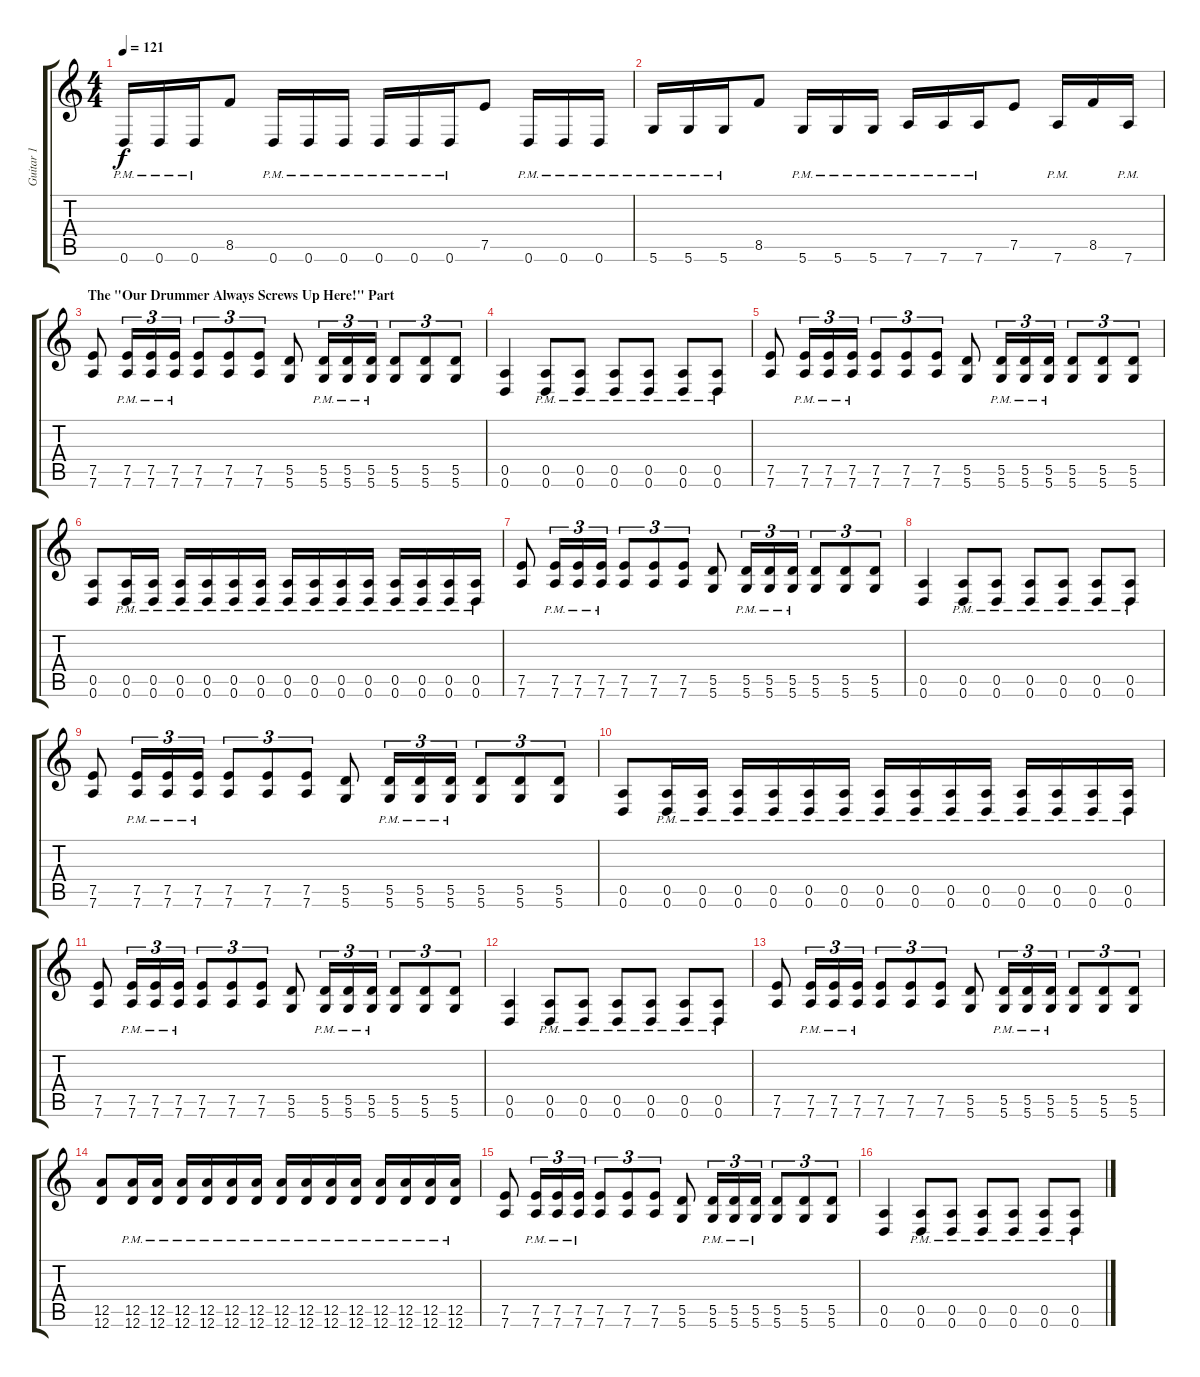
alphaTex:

\track ("Guitar 1" "Guitar 1") {instrument distortionguitar}
\staff {score tabs}
\tuning (E4 B3 G3 D3 A2 D2) {hide}
\ts (4 4)
\tempo 121
\clef g2
\ks c
0.6{pm}.16{dy f} 0.6{pm}.16 0.6{pm}.16 8.5.8 0.6{pm}.16 0.6{pm}.16 0.6{pm}.16 0.6{pm}.16 0.6{pm}.16 0.6{pm}.16 7.5.8 0.6{pm}.16 0.6{pm}.16 0.6{pm}.16 |
5.6{pm}.16 5.6{pm}.16 5.6{pm}.16 8.5.8 5.6{pm}.16 5.6{pm}.16 5.6{pm}.16 7.6{pm}.16 7.6{pm}.16 7.6{pm}.16 7.5.8 7.6{pm}.16 8.5.16 7.6{pm}.16 |
\section ("" "The \"Our Drummer Always Screws Up Here!\" Part")
(7.5 7.6).8 (7.5{pm} 7.6{pm}).16{tu (3 2)} (7.5{pm} 7.6{pm}).16{tu (3 2)} (7.5{pm} 7.6{pm}).16{tu (3 2)} (7.5 7.6).8{tu (3 2)} (7.5 7.6).8{tu (3 2)} (7.5 7.6).8{tu (3 2)} (5.5 5.6).8 (5.5{pm} 5.6{pm}).16{tu (3 2)} (5.5{pm} 5.6{pm}).16{tu (3 2)} (5.5{pm} 5.6{pm}).16{tu (3 2)} (5.5 5.6).8{tu (3 2)} (5.5 5.6).8{tu (3 2)} (5.5 5.6).8{tu (3 2)} |
(0.5 0.6).4 (0.5{pm} 0.6{pm}).8 (0.5{pm} 0.6{pm}).8 (0.5{pm} 0.6{pm}).8 (0.5{pm} 0.6{pm}).8 (0.5{pm} 0.6{pm}).8 (0.5{pm} 0.6{pm}).8 |
(7.5 7.6).8 (7.5{pm} 7.6{pm}).16{tu (3 2)} (7.5{pm} 7.6{pm}).16{tu (3 2)} (7.5{pm} 7.6{pm}).16{tu (3 2)} (7.5 7.6).8{tu (3 2)} (7.5 7.6).8{tu (3 2)} (7.5 7.6).8{tu (3 2)} (5.5 5.6).8 (5.5{pm} 5.6{pm}).16{tu (3 2)} (5.5{pm} 5.6{pm}).16{tu (3 2)} (5.5{pm} 5.6{pm}).16{tu (3 2)} (5.5 5.6).8{tu (3 2)} (5.5 5.6).8{tu (3 2)} (5.5 5.6).8{tu (3 2)} |
(0.5 0.6).8 (0.5{pm} 0.6{pm}).16 (0.5{pm} 0.6{pm}).16 (0.5{pm} 0.6{pm}).16 (0.5{pm} 0.6{pm}).16 (0.5{pm} 0.6{pm}).16 (0.5{pm} 0.6{pm}).16 (0.5{pm} 0.6{pm}).16 (0.5{pm} 0.6{pm}).16 (0.5{pm} 0.6{pm}).16 (0.5{pm} 0.6{pm}).16 (0.5{pm} 0.6{pm}).16 (0.5{pm} 0.6{pm}).16 (0.5{pm} 0.6{pm}).16 (0.5{pm} 0.6{pm}).16 |
(7.5 7.6).8 (7.5{pm} 7.6{pm}).16{tu (3 2)} (7.5{pm} 7.6{pm}).16{tu (3 2)} (7.5{pm} 7.6{pm}).16{tu (3 2)} (7.5 7.6).8{tu (3 2)} (7.5 7.6).8{tu (3 2)} (7.5 7.6).8{tu (3 2)} (5.5 5.6).8 (5.5{pm} 5.6{pm}).16{tu (3 2)} (5.5{pm} 5.6{pm}).16{tu (3 2)} (5.5{pm} 5.6{pm}).16{tu (3 2)} (5.5 5.6).8{tu (3 2)} (5.5 5.6).8{tu (3 2)} (5.5 5.6).8{tu (3 2)} |
(0.5 0.6).4 (0.5{pm} 0.6{pm}).8 (0.5{pm} 0.6{pm}).8 (0.5{pm} 0.6{pm}).8 (0.5{pm} 0.6{pm}).8 (0.5{pm} 0.6{pm}).8 (0.5{pm} 0.6{pm}).8 |
(7.5 7.6).8 (7.5{pm} 7.6{pm}).16{tu (3 2)} (7.5{pm} 7.6{pm}).16{tu (3 2)} (7.5{pm} 7.6{pm}).16{tu (3 2)} (7.5 7.6).8{tu (3 2)} (7.5 7.6).8{tu (3 2)} (7.5 7.6).8{tu (3 2)} (5.5 5.6).8 (5.5{pm} 5.6{pm}).16{tu (3 2)} (5.5{pm} 5.6{pm}).16{tu (3 2)} (5.5{pm} 5.6{pm}).16{tu (3 2)} (5.5 5.6).8{tu (3 2)} (5.5 5.6).8{tu (3 2)} (5.5 5.6).8{tu (3 2)} |
(0.5 0.6).8 (0.5{pm} 0.6{pm}).16 (0.5{pm} 0.6{pm}).16 (0.5{pm} 0.6{pm}).16 (0.5{pm} 0.6{pm}).16 (0.5{pm} 0.6{pm}).16 (0.5{pm} 0.6{pm}).16 (0.5{pm} 0.6{pm}).16 (0.5{pm} 0.6{pm}).16 (0.5{pm} 0.6{pm}).16 (0.5{pm} 0.6{pm}).16 (0.5{pm} 0.6{pm}).16 (0.5{pm} 0.6{pm}).16 (0.5{pm} 0.6{pm}).16 (0.5{pm} 0.6{pm}).16 |
(7.5 7.6).8 (7.5{pm} 7.6{pm}).16{tu (3 2)} (7.5{pm} 7.6{pm}).16{tu (3 2)} (7.5{pm} 7.6{pm}).16{tu (3 2)} (7.5 7.6).8{tu (3 2)} (7.5 7.6).8{tu (3 2)} (7.5 7.6).8{tu (3 2)} (5.5 5.6).8 (5.5{pm} 5.6{pm}).16{tu (3 2)} (5.5{pm} 5.6{pm}).16{tu (3 2)} (5.5{pm} 5.6{pm}).16{tu (3 2)} (5.5 5.6).8{tu (3 2)} (5.5 5.6).8{tu (3 2)} (5.5 5.6).8{tu (3 2)} |
(0.5 0.6).4 (0.5{pm} 0.6{pm}).8 (0.5{pm} 0.6{pm}).8 (0.5{pm} 0.6{pm}).8 (0.5{pm} 0.6{pm}).8 (0.5{pm} 0.6{pm}).8 (0.5{pm} 0.6{pm}).8 |
(7.5 7.6).8 (7.5{pm} 7.6{pm}).16{tu (3 2)} (7.5{pm} 7.6{pm}).16{tu (3 2)} (7.5{pm} 7.6{pm}).16{tu (3 2)} (7.5 7.6).8{tu (3 2)} (7.5 7.6).8{tu (3 2)} (7.5 7.6).8{tu (3 2)} (5.5 5.6).8 (5.5{pm} 5.6{pm}).16{tu (3 2)} (5.5{pm} 5.6{pm}).16{tu (3 2)} (5.5{pm} 5.6{pm}).16{tu (3 2)} (5.5 5.6).8{tu (3 2)} (5.5 5.6).8{tu (3 2)} (5.5 5.6).8{tu (3 2)} |
(12.5 12.6).8 (12.5{pm} 12.6{pm}).16 (12.5{pm} 12.6{pm}).16 (12.5{pm} 12.6{pm}).16 (12.5{pm} 12.6{pm}).16 (12.5{pm} 12.6{pm}).16 (12.5 12.6{pm}).16 (12.5{pm} 12.6{pm}).16 (12.5{pm} 12.6{pm}).16 (12.5 12.6{pm}).16 (12.5{pm} 12.6{pm}).16 (12.5{pm} 12.6{pm}).16 (12.5{pm} 12.6{pm}).16 (12.5 12.6{pm}).16 (12.5{pm} 12.6{pm}).16 |
(7.5 7.6).8 (7.5{pm} 7.6{pm}).16{tu (3 2)} (7.5{pm} 7.6{pm}).16{tu (3 2)} (7.5{pm} 7.6{pm}).16{tu (3 2)} (7.5 7.6).8{tu (3 2)} (7.5 7.6).8{tu (3 2)} (7.5 7.6).8{tu (3 2)} (5.5 5.6).8 (5.5{pm} 5.6{pm}).16{tu (3 2)} (5.5{pm} 5.6{pm}).16{tu (3 2)} (5.5{pm} 5.6{pm}).16{tu (3 2)} (5.5 5.6).8{tu (3 2)} (5.5 5.6).8{tu (3 2)} (5.5 5.6).8{tu (3 2)} |
(0.5 0.6).4 (0.5{pm} 0.6{pm}).8 (0.5{pm} 0.6{pm}).8 (0.5{pm} 0.6{pm}).8 (0.5{pm} 0.6{pm}).8 (0.5{pm} 0.6{pm}).8 (0.5{pm} 0.6{pm}).8
